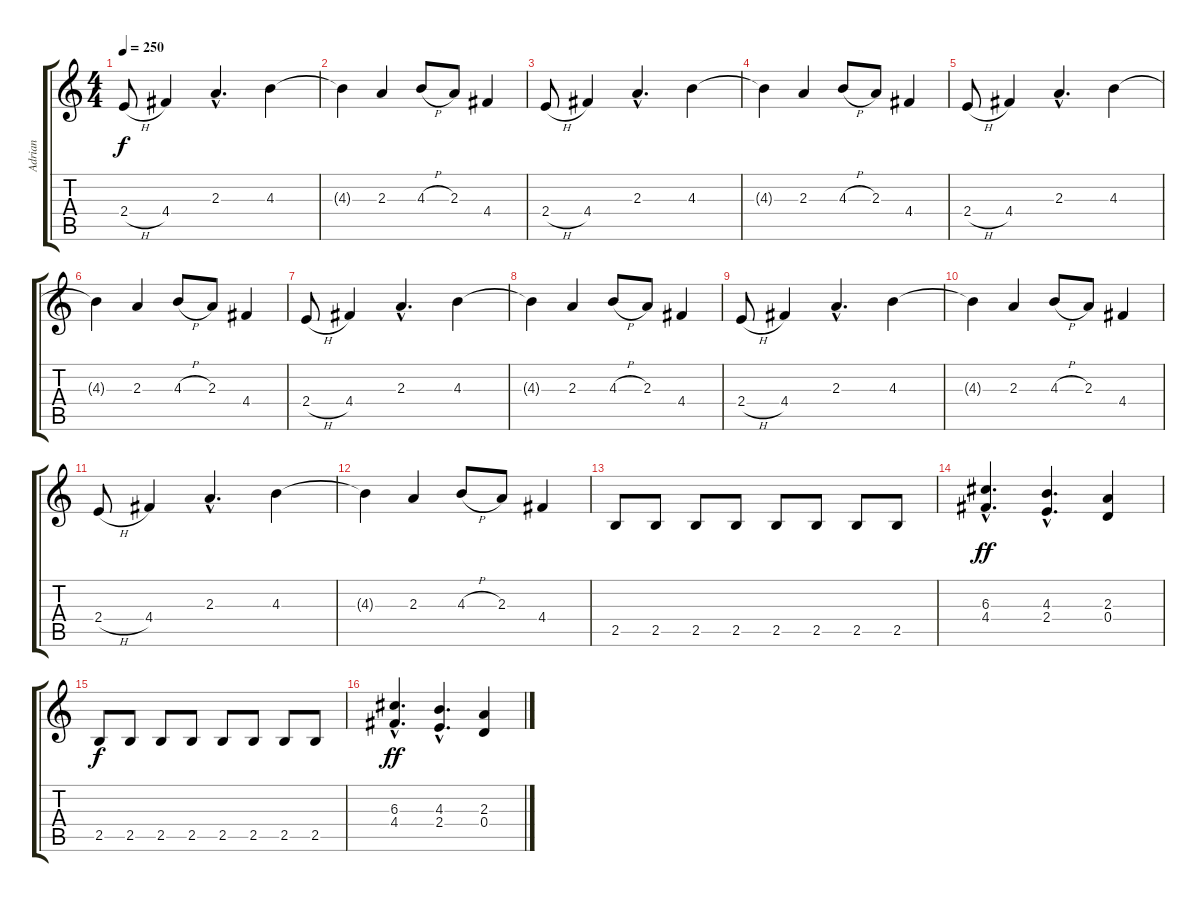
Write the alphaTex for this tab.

\track ("Adrian" "Adrian") {instrument distortionguitar}
\staff {score tabs}
\tuning (E4 B3 G3 D3 A2 E2) {hide}
\ts (4 4)
\tempo 250
\clef g2
\ks c
2.4{h}.8{dy f} 4.4.4 2.3{hac}.4{d} 4.3.4 |
4.3{t}.4 2.3.4 4.3{h}.8 2.3.8 4.4.4 |
2.4{h}.8 4.4.4 2.3{hac}.4{d} 4.3.4 |
4.3{t}.4 2.3.4 4.3{h}.8 2.3.8 4.4.4 |
2.4{h}.8 4.4.4 2.3{hac}.4{d} 4.3.4 |
4.3{t}.4 2.3.4 4.3{h}.8 2.3.8 4.4.4 |
2.4{h}.8 4.4.4 2.3{hac}.4{d} 4.3.4 |
4.3{t}.4 2.3.4 4.3{h}.8 2.3.8 4.4.4 |
2.4{h}.8 4.4.4 2.3{hac}.4{d} 4.3.4 |
4.3{t}.4 2.3.4 4.3{h}.8 2.3.8 4.4.4 |
2.4{h}.8 4.4.4 2.3{hac}.4{d} 4.3.4 |
4.3{t}.4 2.3.4 4.3{h}.8 2.3.8 4.4.4 |
2.5.8 2.5.8 2.5.8 2.5.8 2.5.8 2.5.8 2.5.8 2.5.8 |
(6.3{hac} 4.4{hac}).4{d dy ff} (4.3{hac} 2.4{hac}).4{d} (2.3 0.4).4 |
2.5.8{dy f} 2.5.8 2.5.8 2.5.8 2.5.8 2.5.8 2.5.8 2.5.8 |
(6.3{hac} 4.4{hac}).4{d dy ff} (4.3{hac} 2.4{hac}).4{d} (2.3 0.4).4
